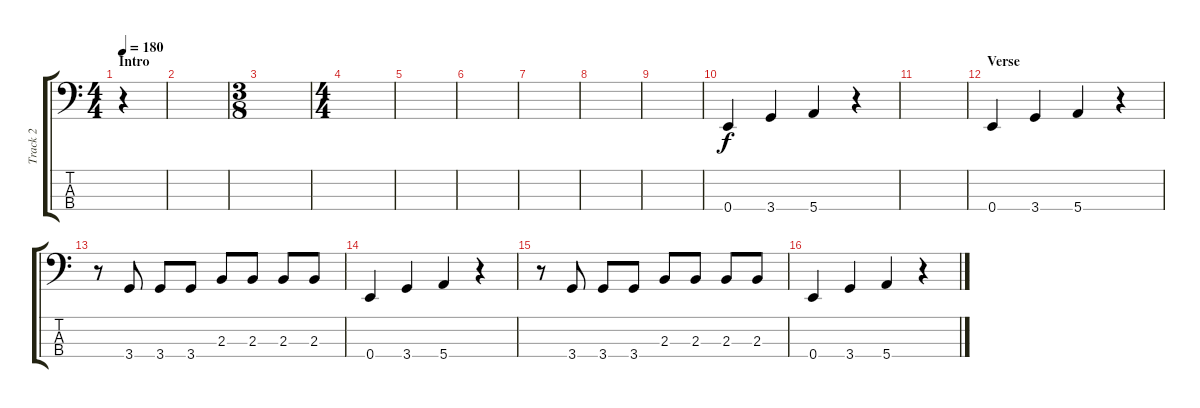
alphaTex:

\track ("Track 2" "Track 2") {instrument electricbasspick}
\staff {score tabs}
\tuning (G2 D2 A1 E1) {hide}
\ts (4 4)
\section ("" "Intro")
\tempo 180
\clef f4
\ks c
r.4{dy f instrument electricbasspick} |
|
\ts (3 8)
|
\ts (4 4)
|
|
|
|
|
|
0.4.4 3.4.4 5.4.4 r.4 |
|
\section ("" "Verse")
0.4.4 3.4.4 5.4.4 r.4 |
r.8 3.4.8 3.4.8 3.4.8 2.3.8 2.3.8 2.3.8 2.3.8 |
0.4.4 3.4.4 5.4.4 r.4 |
r.8 3.4.8 3.4.8 3.4.8 2.3.8 2.3.8 2.3.8 2.3.8 |
0.4.4 3.4.4 5.4.4 r.4
